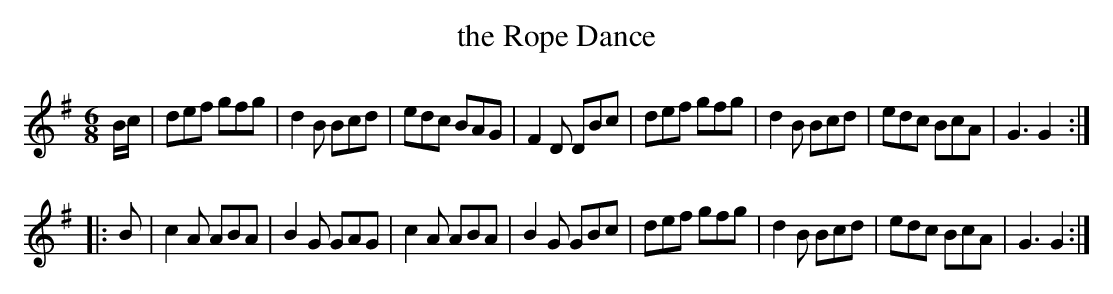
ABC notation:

X:1
T:the Rope Dance
M:6/8
K:G major
B/c/|\
def gfg| d2B Bcd| edc BAG| F2D DBc|\
def gfg| d2B Bcd| edc BcA| G3 G2::
B|\
c2A ABA| B2G GAG| c2A ABA| B2G GBc|\
def gfg| d2B Bcd| edc BcA| G3 G2:|
